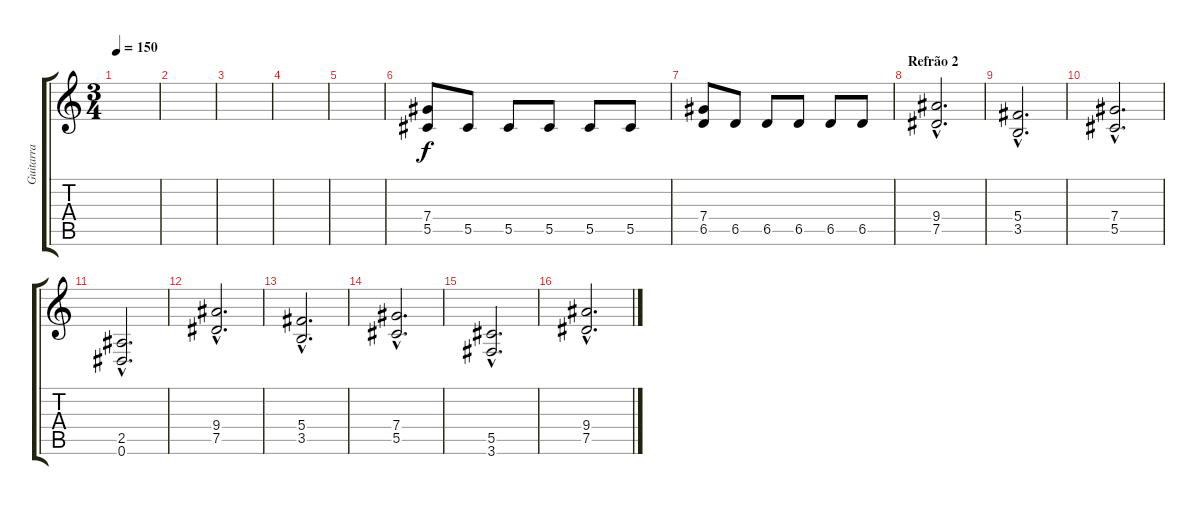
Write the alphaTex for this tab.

\track ("Guitarra" "Guitarra") {instrument overdrivenguitar}
\staff {score tabs}
\tuning (Eb4 Bb3 Gb3 Db3 Ab2 Eb2) {hide}
\ts (3 4)
\tempo 150
\clef g2
\ks c
|
|
|
|
|
(7.4 5.5).8 5.5.8 5.5.8 5.5.8 5.5.8 5.5.8 |
(7.4 6.5).8 6.5.8 6.5.8 6.5.8 6.5.8 6.5.8 |
\section ("" "Refrão 2")
(9.4{hac} 7.5{hac}).2{d} |
(5.4{hac} 3.5{hac}).2{d} |
(7.4{hac} 5.5{hac}).2{d} |
(2.5{hac} 0.6{hac}).2{d} |
(9.4{hac} 7.5{hac}).2{d} |
(5.4{hac} 3.5{hac}).2{d} |
(7.4{hac} 5.5{hac}).2{d} |
(5.5{hac} 3.6{hac}).2{d} |
(9.4{hac} 7.5{hac}).2{d}
